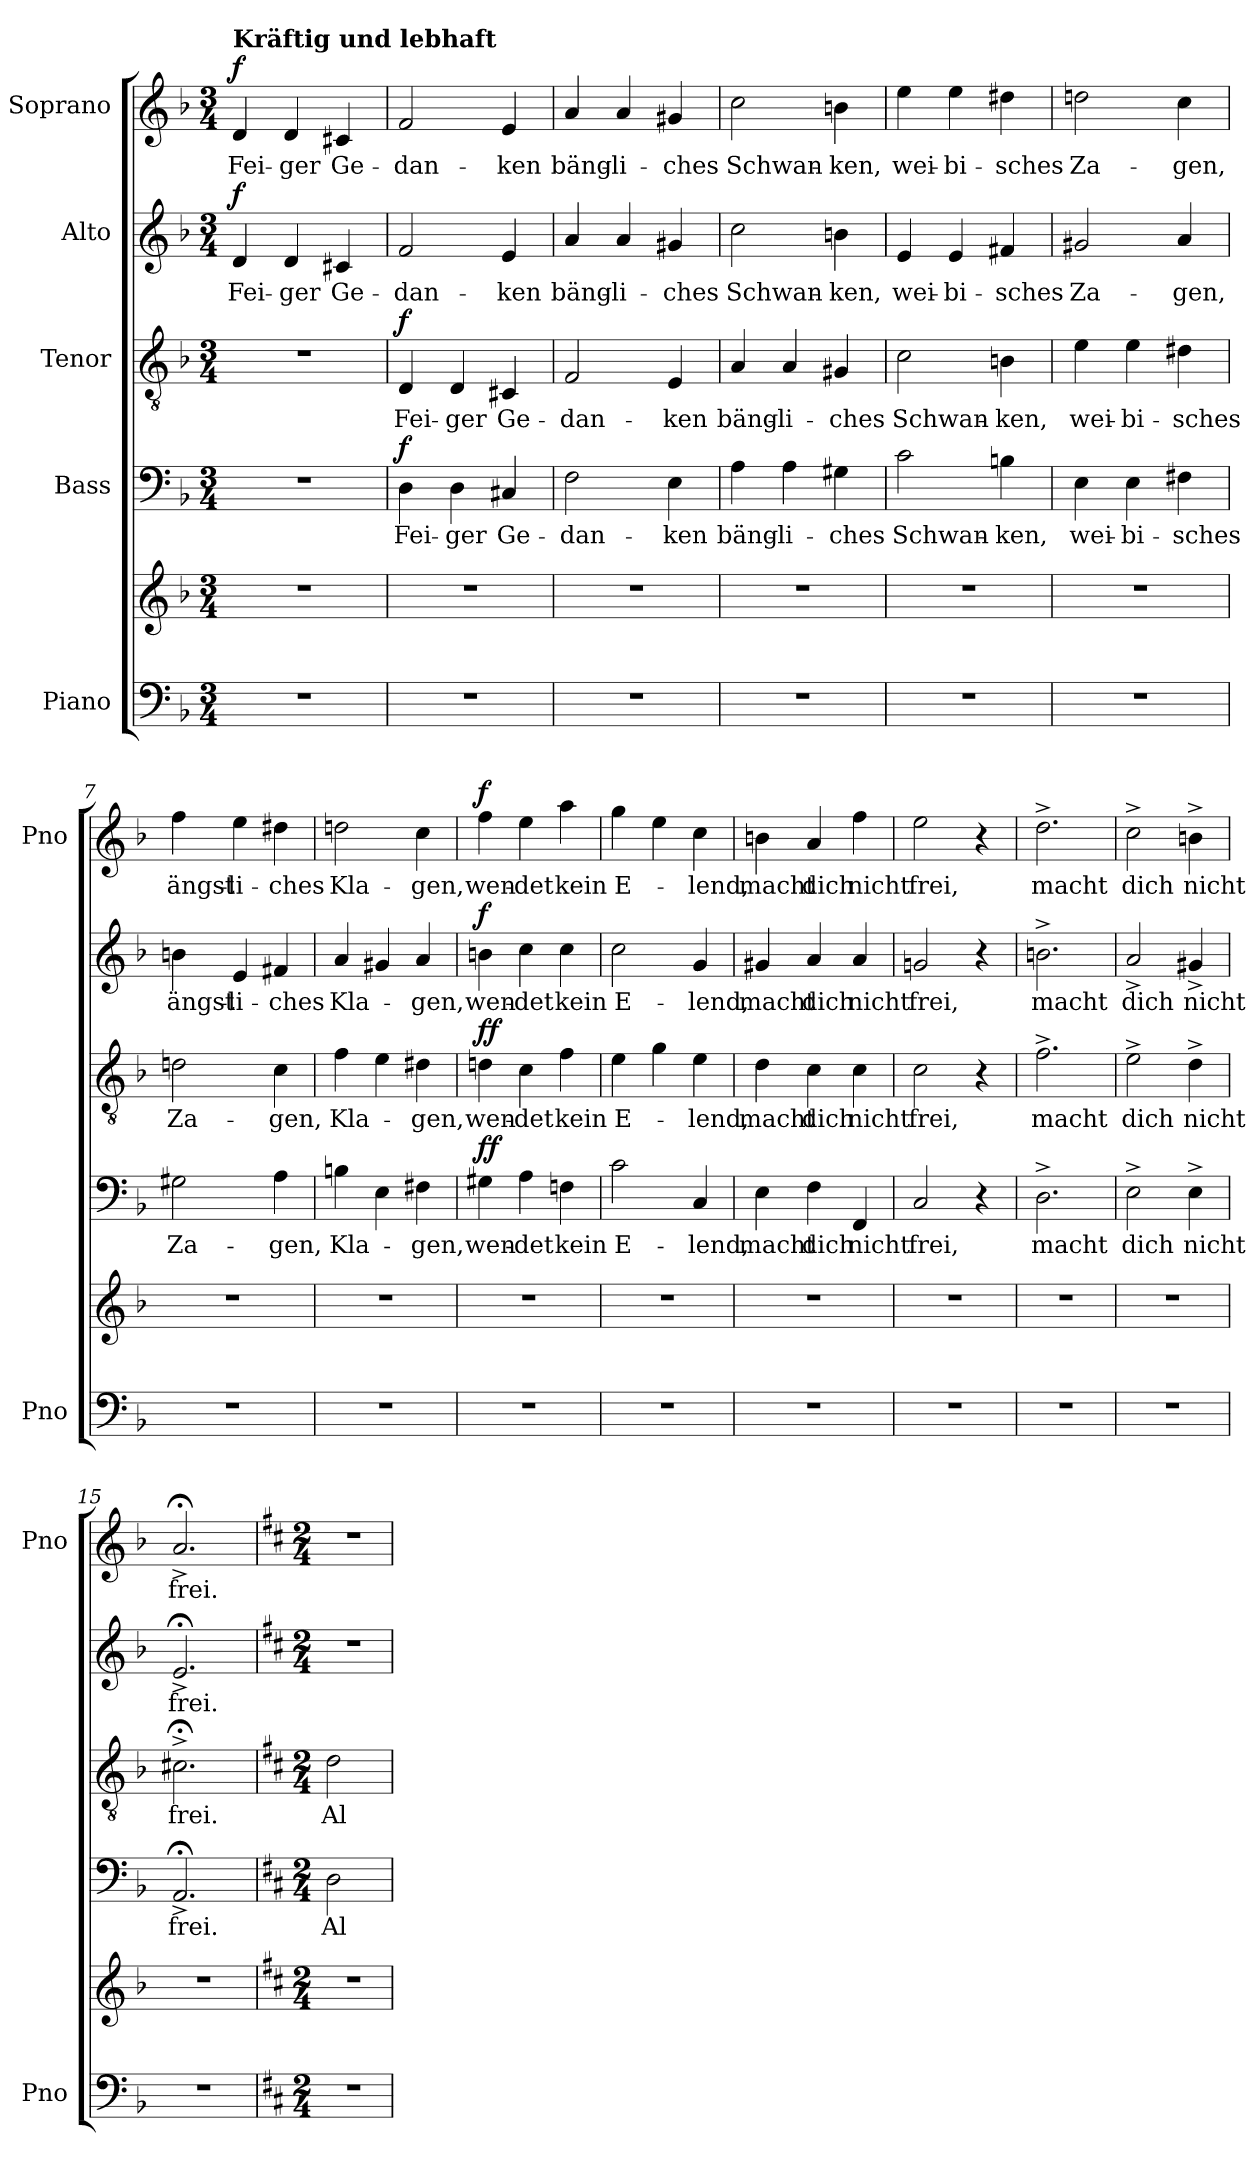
**kern	**kern	**kern	**text	**dynam	**kern	**text	**dynam	**kern	**text	**dynam	**kern	**text	**dynam
*part5	*part5	*part4	*part4	*part4	*part3	*part3	*part3	*part2	*part2	*part2	*part1	*part1	*part1
*staff6	*staff5	*staff4	*staff4	*staff4	*staff3	*staff3	*staff3	*staff2	*staff2	*staff2	*staff1	*staff1	*staff1
*I"Piano	*	*I"Bass	*	*	*I"Tenor	*	*	*I"Alto	*	*	*I"Soprano	*	*
*I'Pno	*	*	*	*	*	*	*	*	*	*	*I'Pno	*	*
*clefF4	*clefG2	*clefF4	*	*	*clefGv2	*	*	*clefG2	*	*	*clefG2	*	*
*k[b-]	*k[b-]	*k[b-]	*	*	*k[b-]	*	*	*k[b-]	*	*	*k[b-]	*	*
*F:	*F:	*F:	*	*	*F:	*	*	*F:	*	*	*F:	*	*
*M3/4	*M3/4	*M3/4	*	*	*M3/4	*	*	*M3/4	*	*	*M3/4	*	*
*MM120	*MM120	*MM120	*	*	*MM120	*	*	*MM120	*	*	*MM120	*	*
=1	=1	=1	=1	=1	=1	=1	=1	=1	=1	=1	=1	=1	=1
!	!	!	!	!	!	!	!	!	!	!	!LO:TX:a:B:t=Kräftig und lebhaft	!	!
!	!	!	!	!	!	!	!	!	!LO:LY:b	!LO:DY:b	!	!LO:LY:b	!LO:DY:b
2.r	2.r	2.r	.	.	2.r	.	.	4d/	Fei-	f	4d/	Fei-	f
!	!	!	!	!	!	!	!	!	!LO:LY:b	!	!	!LO:LY:b	!
.	.	.	.	.	.	.	.	4d/	-ger	.	4d/	-ger	.
!	!	!	!	!	!	!	!	!	!LO:LY:b	!	!	!LO:LY:b	!
.	.	.	.	.	.	.	.	4c#X/	Ge-	.	4c#X/	Ge-	.
=2	=2	=2	=2	=2	=2	=2	=2	=2	=2	=2	=2	=2	=2
!	!	!	!LO:LY:b	!LO:DY:b	!	!LO:LY:b	!LO:DY:b	!	!LO:LY:b	!	!	!LO:LY:b	!
2.r	2.r	4D\	Fei-	f	4D/	Fei-	f	2f/	-dan-	.	2f/	-dan-	.
!	!	!	!LO:LY:b	!	!	!LO:LY:b	!	!	!	!	!	!	!
.	.	4D\	-ger	.	4D/	-ger	.	.	.	.	.	.	.
!	!	!	!LO:LY:b	!	!	!LO:LY:b	!	!	!LO:LY:b	!	!	!LO:LY:b	!
.	.	4C#X/	Ge-	.	4C#X/	Ge-	.	4e/	-ken	.	4e/	-ken	.
=3	=3	=3	=3	=3	=3	=3	=3	=3	=3	=3	=3	=3	=3
!	!	!	!LO:LY:b	!	!	!LO:LY:b	!	!	!LO:LY:b	!	!	!LO:LY:b	!
2.r	2.r	2F\	-dan-	.	2F/	-dan-	.	4a/	bäng-	.	4a/	bäng-	.
!	!	!	!	!	!	!	!	!	!LO:LY:b	!	!	!LO:LY:b	!
.	.	.	.	.	.	.	.	4a/	-li-	.	4a/	-li-	.
!	!	!	!LO:LY:b	!	!	!LO:LY:b	!	!	!LO:LY:b	!	!	!LO:LY:b	!
.	.	4E\	-ken	.	4E/	-ken	.	4g#X/	-ches	.	4g#X/	-ches	.
=4	=4	=4	=4	=4	=4	=4	=4	=4	=4	=4	=4	=4	=4
!	!	!	!LO:LY:b	!	!	!LO:LY:b	!	!	!LO:LY:b	!	!	!LO:LY:b	!
2.r	2.r	4A\	bäng-	.	4A/	bäng-	.	2cc\	Schwan-	.	2cc\	Schwan-	.
!	!	!	!LO:LY:b	!	!	!LO:LY:b	!	!	!	!	!	!	!
.	.	4A\	-li-	.	4A/	-li-	.	.	.	.	.	.	.
!	!	!	!LO:LY:b	!	!	!LO:LY:b	!	!	!LO:LY:b	!	!	!LO:LY:b	!
.	.	4G#X\	-ches	.	4G#X/	-ches	.	4bn\	-ken,	.	4bn\	-ken,	.
=5	=5	=5	=5	=5	=5	=5	=5	=5	=5	=5	=5	=5	=5
!	!	!	!LO:LY:b	!	!	!LO:LY:b	!	!	!LO:LY:b	!	!	!LO:LY:b	!
2.r	2.r	2c\	Schwan-	.	2c\	Schwan-	.	4e/	wei-	.	4ee\	wei-	.
!	!	!	!	!	!	!	!	!	!LO:LY:b	!	!	!LO:LY:b	!
.	.	.	.	.	.	.	.	4e/	-bi-	.	4ee\	-bi-	.
!	!	!	!LO:LY:b	!	!	!LO:LY:b	!	!	!LO:LY:b	!	!	!LO:LY:b	!
.	.	4Bn\	-ken,	.	4Bn\	-ken,	.	4f#X/	-sches	.	4dd#X\	-sches	.
=6	=6	=6	=6	=6	=6	=6	=6	=6	=6	=6	=6	=6	=6
!	!	!	!LO:LY:b	!	!	!LO:LY:b	!	!	!LO:LY:b	!	!	!LO:LY:b	!
2.r	2.r	4E\	wei-	.	4e\	wei-	.	2g#X/	Za-	.	2ddn\	Za-	.
!	!	!	!LO:LY:b	!	!	!LO:LY:b	!	!	!	!	!	!	!
.	.	4E\	-bi-	.	4e\	-bi-	.	.	.	.	.	.	.
!	!	!	!LO:LY:b	!	!	!LO:LY:b	!	!	!LO:LY:b	!	!	!LO:LY:b	!
.	.	4F#X\	-sches	.	4d#X\	-sches	.	4a/	-gen,	.	4cc\	-gen,	.
!!LO:PB:g=z
=7	=7	=7	=7	=7	=7	=7	=7	=7	=7	=7	=7	=7	=7
!	!	!	!LO:LY:b	!	!	!LO:LY:b	!	!	!LO:LY:b	!	!	!LO:LY:b	!
2.r	2.r	2G#X\	Za-	.	2dn\	Za-	.	4bn\	ängst-	.	4ff\	ängst-	.
!	!	!	!	!	!	!	!	!	!LO:LY:b	!	!	!LO:LY:b	!
.	.	.	.	.	.	.	.	4e/	-li-	.	4ee\	-li-	.
!	!	!	!LO:LY:b	!	!	!LO:LY:b	!	!	!LO:LY:b	!	!	!LO:LY:b	!
.	.	4A\	-gen,	.	4c\	-gen,	.	4f#X/	-ches	.	4dd#X\	-ches	.
=8	=8	=8	=8	=8	=8	=8	=8	=8	=8	=8	=8	=8	=8
!	!	!	!LO:LY:b	!	!	!LO:LY:b	!	!	!LO:LY:b	!	!	!LO:LY:b	!
2.r	2.r	4Bn\	Kla-	.	4f\	Kla-	.	4a/	Kla-	.	2ddn\	Kla-	.
.	.	4E\	.	.	4e\	.	.	4g#X/	.	.	.	.	.
!	!	!	!LO:LY:b	!	!	!LO:LY:b	!	!	!LO:LY:b	!	!	!LO:LY:b	!
.	.	4F#X\	-gen,	.	4d#X\	-gen,	.	4a/	-gen,	.	4cc\	-gen,	.
=9	=9	=9	=9	=9	=9	=9	=9	=9	=9	=9	=9	=9	=9
!	!	!	!LO:LY:b	!LO:DY:b	!	!LO:LY:b	!	!	!LO:LY:b	!	!	!LO:LY:b	!
!	!	!	!	!LO:DY:n=1:b	!	!	!LO:DY:b	!	!	!	!	!	!
!	!	!	!	!	!	!	!LO:DY:n=1:b	!	!	!LO:DY:b	!	!	!LO:DY:b
2.r	2.r	4G#X\	wen-	f f	4dn\	wen-	f f	4bn\	wen-	f	4ff\	wen-	f
!	!	!	!LO:LY:b	!	!	!LO:LY:b	!	!	!LO:LY:b	!	!	!LO:LY:b	!
.	.	4A\	-det	.	4c\	-det	.	4cc\	-det	.	4ee\	-det	.
!	!	!	!LO:LY:b	!	!	!LO:LY:b	!	!	!LO:LY:b	!	!	!LO:LY:b	!
.	.	4Fn\	kein	.	4f\	kein	.	4cc\	kein	.	4aa\	kein	.
=10	=10	=10	=10	=10	=10	=10	=10	=10	=10	=10	=10	=10	=10
!	!	!	!LO:LY:b	!	!	!LO:LY:b	!	!	!LO:LY:b	!	!	!LO:LY:b	!
2.r	2.r	2c\	E-	.	4e\	E-	.	2cc\	E-	.	4gg\	E-	.
.	.	.	.	.	4g\	.	.	.	.	.	4ee\	.	.
!	!	!	!LO:LY:b	!	!	!LO:LY:b	!	!	!LO:LY:b	!	!	!LO:LY:b	!
.	.	4C/	-lend,	.	4e\	-lend,	.	4g/	-lend,	.	4cc\	-lend,	.
=11	=11	=11	=11	=11	=11	=11	=11	=11	=11	=11	=11	=11	=11
!	!	!	!LO:LY:b	!	!	!LO:LY:b	!	!	!LO:LY:b	!	!	!LO:LY:b	!
2.r	2.r	4E\	macht	.	4d\	macht	.	4g#X/	macht	.	4bn\	macht	.
!	!	!	!LO:LY:b	!	!	!LO:LY:b	!	!	!LO:LY:b	!	!	!LO:LY:b	!
.	.	4F\	dich	.	4c\	dich	.	4a/	dich	.	4a/	dich	.
!	!	!	!LO:LY:b	!	!	!LO:LY:b	!	!	!LO:LY:b	!	!	!LO:LY:b	!
.	.	4FF/	nicht	.	4c\	nicht	.	4a/	nicht	.	4ff\	nicht	.
=12	=12	=12	=12	=12	=12	=12	=12	=12	=12	=12	=12	=12	=12
!	!	!	!LO:LY:b	!	!	!LO:LY:b	!	!	!LO:LY:b	!	!	!LO:LY:b	!
2.r	2.r	2C/	frei,	.	2c\	frei,	.	2gn/	frei,	.	2ee\	frei,	.
.	.	4r	.	.	4r	.	.	4r	.	.	4r	.	.
=13	=13	=13	=13	=13	=13	=13	=13	=13	=13	=13	=13	=13	=13
!	!	!	!LO:LY:b	!	!	!LO:LY:b	!	!	!LO:LY:b	!	!	!LO:LY:b	!
2.r	2.r	2.D^\	macht	.	2.f^\	macht	.	2.bn^\	macht	.	2.dd^\	macht	.
=14	=14	=14	=14	=14	=14	=14	=14	=14	=14	=14	=14	=14	=14
!	!	!	!LO:LY:b	!	!	!LO:LY:b	!	!	!LO:LY:b	!	!	!LO:LY:b	!
2.r	2.r	2E^\	dich	.	2e^\	dich	.	2a^/	dich	.	2cc^\	dich	.
!	!	!	!LO:LY:b	!	!	!LO:LY:b	!	!	!LO:LY:b	!	!	!LO:LY:b	!
.	.	4E^\	nicht	.	4d^\	nicht	.	4g#X^/	nicht	.	4bn^\	nicht	.
!!LO:PB:g=z
=15	=15	=15	=15	=15	=15	=15	=15	=15	=15	=15	=15	=15	=15
!	!	!	!LO:LY:b	!	!	!LO:LY:b	!	!	!LO:LY:b	!	!	!LO:LY:b	!
2.r	2.r	2.AA;<^/	frei.	.	2.c#X;<^\	frei.	.	2.e;<^/	frei.	.	2.a;<^/	frei.	.
=16	=16	=16	=16	=16	=16	=16	=16	=16	=16	=16	=16	=16	=16
*k[f#c#]	*k[f#c#]	*k[f#c#]	*	*	*k[f#c#]	*	*	*k[f#c#]	*	*	*k[f#c#]	*	*
*D:	*D:	*D:	*	*	*D:	*	*	*D:	*	*	*D:	*	*
*M2/4	*M2/4	*M2/4	*	*	*M2/4	*	*	*M2/4	*	*	*M2/4	*	*
!	!	!	!LO:LY:b	!	!	!LO:LY:b	!	!	!	!	!	!	!
2r	2r	2D\	Al-	.	2d\	Al-	.	2r	.	.	2r	.	.
=	=	=	=	=	=	=	=	=	=	=	=	=	=
*-	*-	*-	*-	*-	*-	*-	*-	*-	*-	*-	*-	*-	*-
